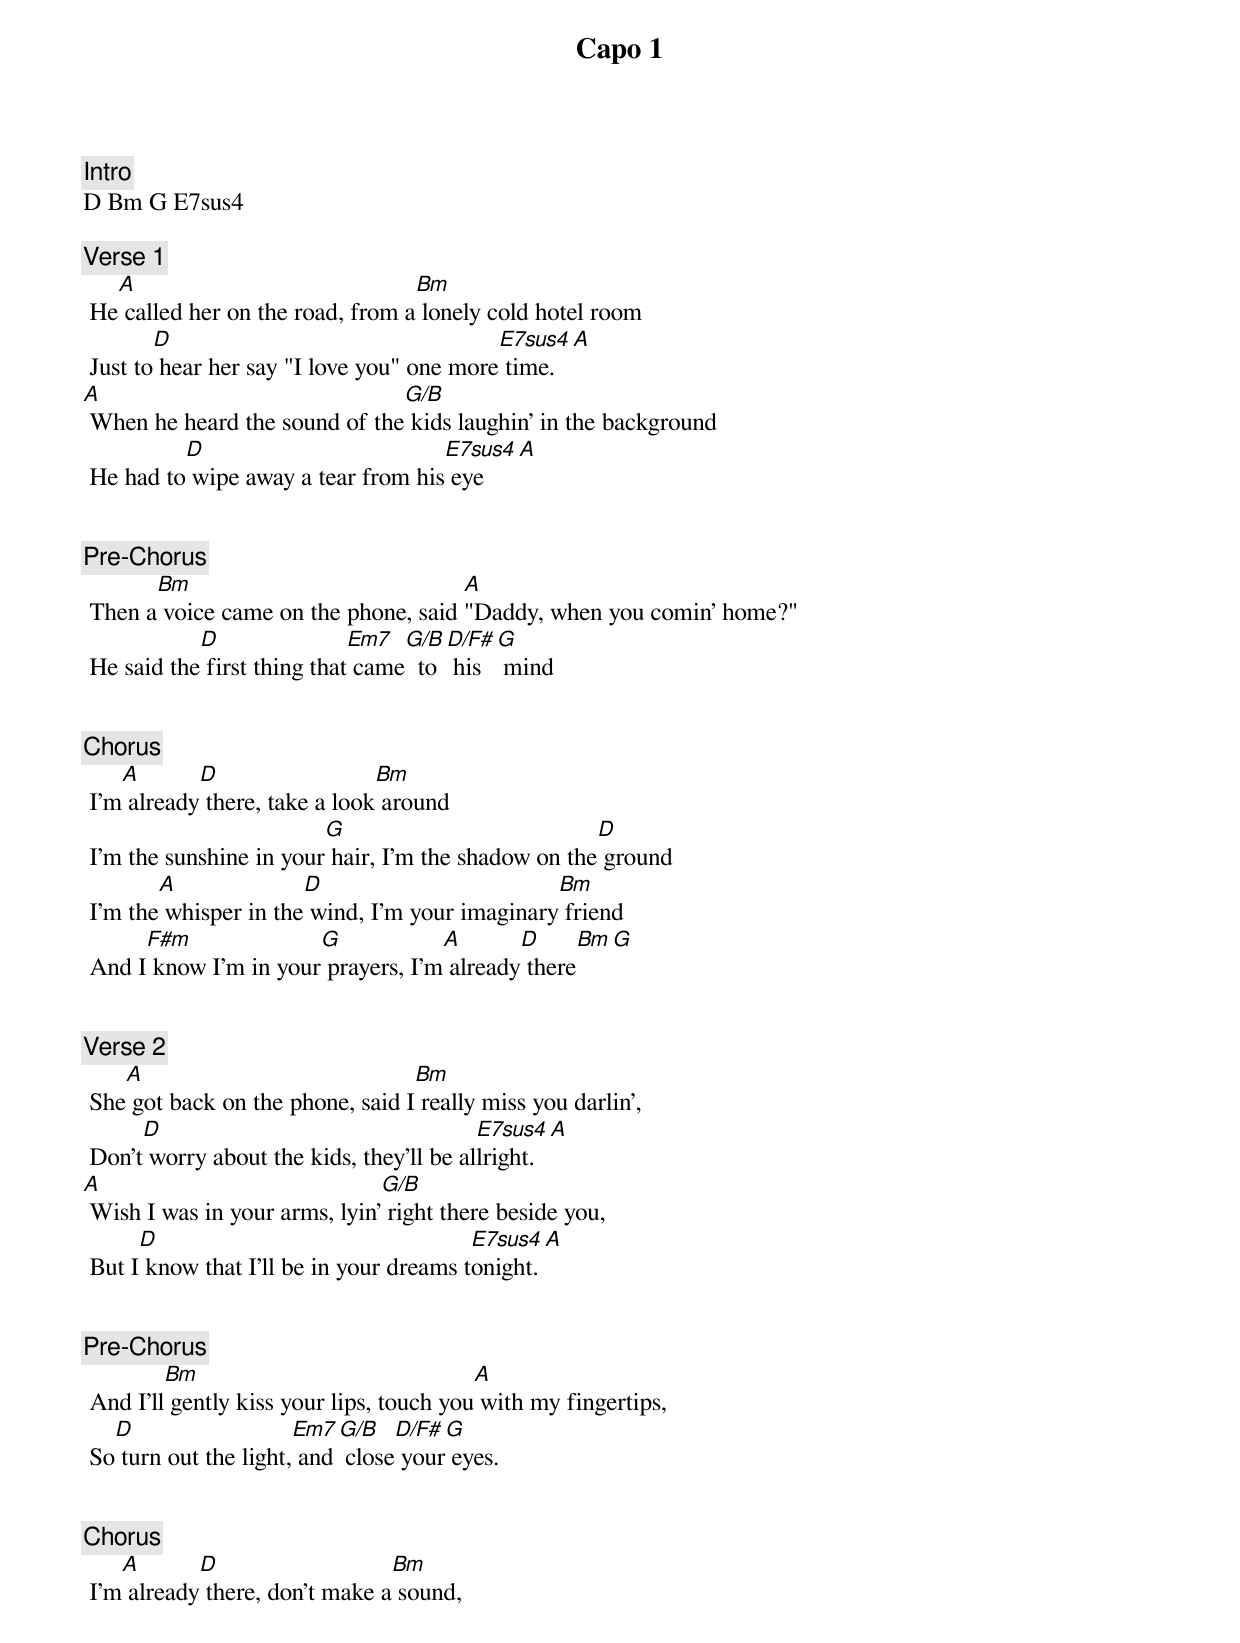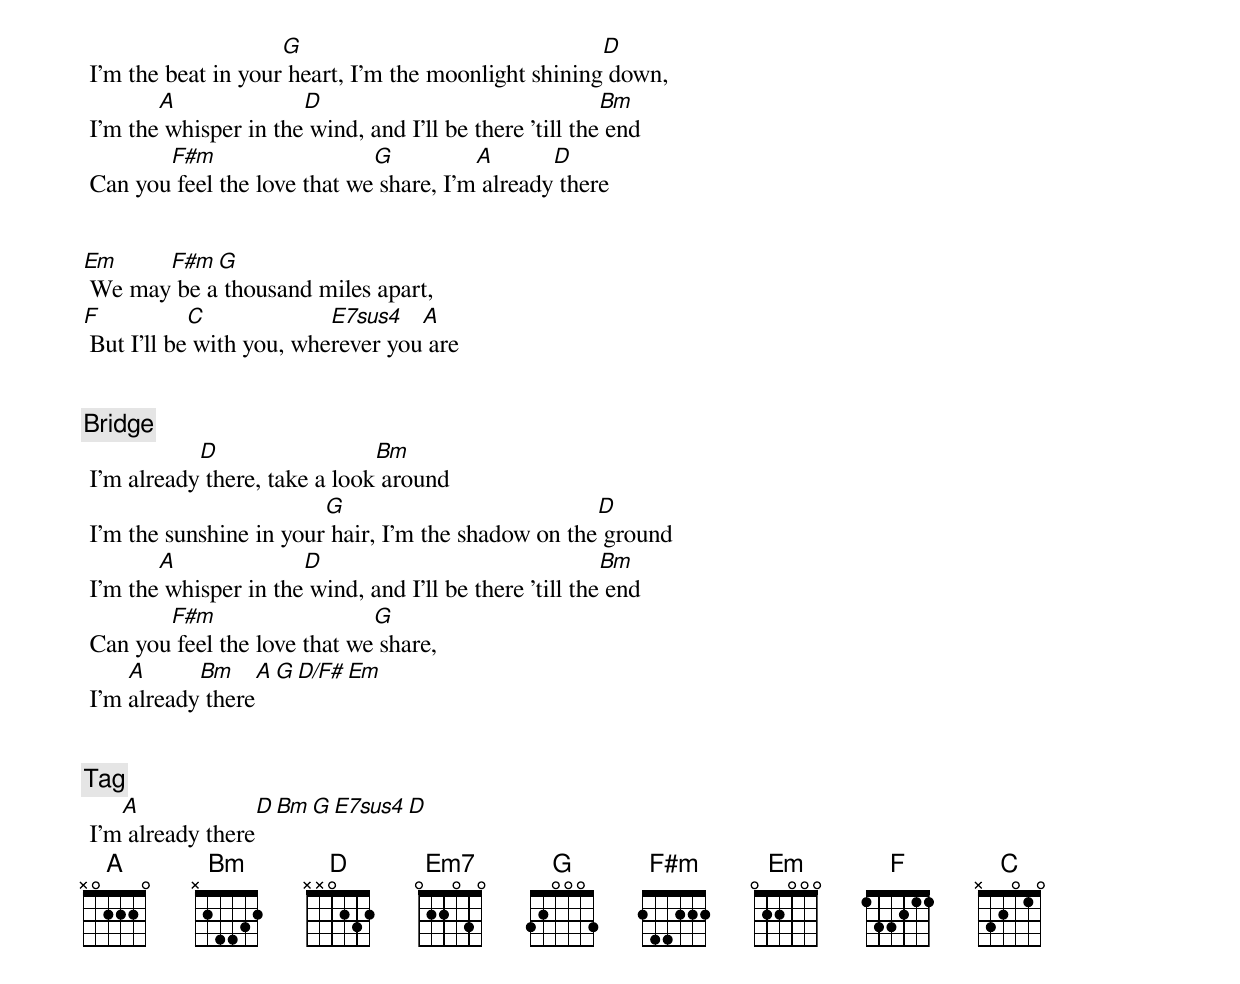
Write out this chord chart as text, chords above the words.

 Capo 1

[Intro]
D Bm G E7sus4

[Verse 1]
   A                              Bm
 He called her on the road, from a lonely cold hotel room
        D                                  E7sus4 A
 Just to hear her say "I love you" one more time.
A                              G/B
 When he heard the sound of the kids laughin' in the background
          D                         E7sus4  A
 He had to wipe away a tear from his eye


[Pre-Chorus]
       Bm                             A
 Then a voice came on the phone, said "Daddy, when you comin' home?"
            D                Em7  G/B  D/F# G
 He said the first thing that came  to  his  mind


[Chorus]
    A       D                  Bm
 I'm already there, take a look around
                         G                           D
 I'm the sunshine in your hair, I'm the shadow on the ground
        A              D                        Bm
 I'm the whisper in the wind, I'm your imaginary friend
      F#m              G            A       D     Bm G
 And I know I'm in your prayers, I'm already there


[Verse 2]
    A                             Bm
 She got back on the phone, said I really miss you darlin',
      D                                   E7sus4  A
 Don't worry about the kids, they'll be allright.
A                              G/B
 Wish I was in your arms, lyin' right there beside you,
      D                                  E7sus4  A
 But I know that I'll be in your dreams tonight.


[Pre-Chorus]
         Bm                               A
 And I'll gently kiss your lips, touch you with my fingertips,
   D                   Em7 G/B   D/F# G
 So turn out the light, and close your eyes.


[Chorus]
    A       D                   Bm
 I'm already there, don't make a sound,
                     G                                D
 I'm the beat in your heart, I'm the moonlight shining down,
        A              D                                 Bm
 I'm the whisper in the wind, and I'll be there 'till the end
        F#m                   G          A       D
 Can you feel the love that we share, I'm already there


Em     F#m  G
 We may be a thousand miles apart,
F           C             E7sus4   A
 But I'll be with you, wherever you are


[Bridge]
            D                  Bm
 I'm already there, take a look around
                         G                           D
 I'm the sunshine in your hair, I'm the shadow on the ground
        A              D                                 Bm
 I'm the whisper in the wind, and I'll be there 'till the end
        F#m                   G
 Can you feel the love that we share,
     A      Bm    A G D/F# Em
 I'm already there


[Tag]
    A             D Bm G E7sus4  D
 I'm already there
